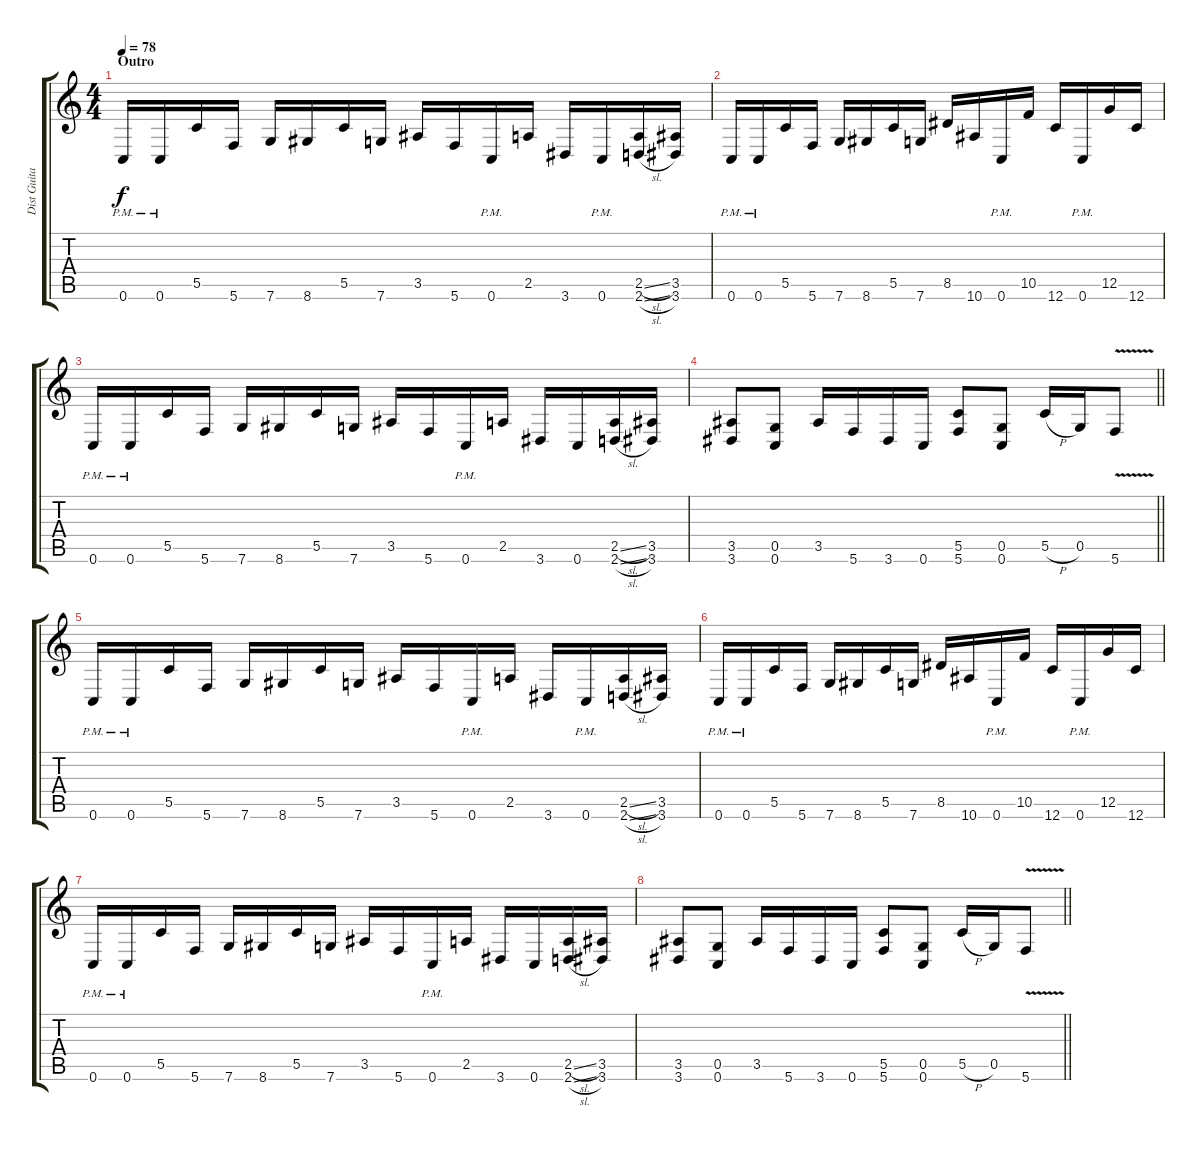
\track ("Dist Guitar" "Dist Guita") {instrument distortionguitar}
\staff {score tabs}
\tuning (D4 A3 F3 C3 G2 C2) {hide}
\ts (4 4)
\section ("" "Outro")
\tempo 78
\clef g2
\ks c
0.6{pm}.16{dy f} 0.6{pm}.16 5.5.16 5.6.16 7.6.16 8.6.16 5.5.16 7.6.16 3.5.16 5.6.16 0.6{pm}.16 2.5.16 3.6.16 0.6{pm}.16 (2.5{sl} 2.6{sl}).16 (3.5 3.6).16 |
0.6{pm}.16 0.6{pm}.16 5.5.16 5.6.16 7.6.16 8.6.16 5.5.16 7.6.16 8.5.16 10.6.16 0.6{pm}.16 10.5.16 12.6.16 0.6{pm}.16 12.5.16 12.6.16 |
0.6{pm}.16 0.6{pm}.16 5.5.16 5.6.16 7.6.16 8.6.16 5.5.16 7.6.16 3.5.16 5.6.16 0.6{pm}.16 2.5.16 3.6.16 0.6.16 (2.5{sl} 2.6{sl}).16 (3.5 3.6).16 |
\barLineRight lightlight
(3.5 3.6).8 (0.5 0.6).8 3.5.16 5.6.16 3.6.16 0.6.16 (5.5 5.6).8 (0.5 0.6).8 5.5{h}.16 0.5.16 5.6{v}.8 |
0.6{pm}.16 0.6{pm}.16 5.5.16 5.6.16 7.6.16 8.6.16 5.5.16 7.6.16 3.5.16 5.6.16 0.6{pm}.16 2.5.16 3.6.16 0.6{pm}.16 (2.5{sl} 2.6{sl}).16 (3.5 3.6).16 |
0.6{pm}.16 0.6{pm}.16 5.5.16 5.6.16 7.6.16 8.6.16 5.5.16 7.6.16 8.5.16 10.6.16 0.6{pm}.16 10.5.16 12.6.16 0.6{pm}.16 12.5.16 12.6.16 |
0.6{pm}.16 0.6{pm}.16 5.5.16 5.6.16 7.6.16 8.6.16 5.5.16 7.6.16 3.5.16 5.6.16 0.6{pm}.16 2.5.16 3.6.16 0.6.16 (2.5{sl} 2.6{sl}).16 (3.5 3.6).16 |
\barLineRight lightlight
(3.5 3.6).8 (0.5 0.6).8 3.5.16 5.6.16 3.6.16 0.6.16 (5.5 5.6).8 (0.5 0.6).8 5.5{h}.16 0.5.16 5.6{v}.8
